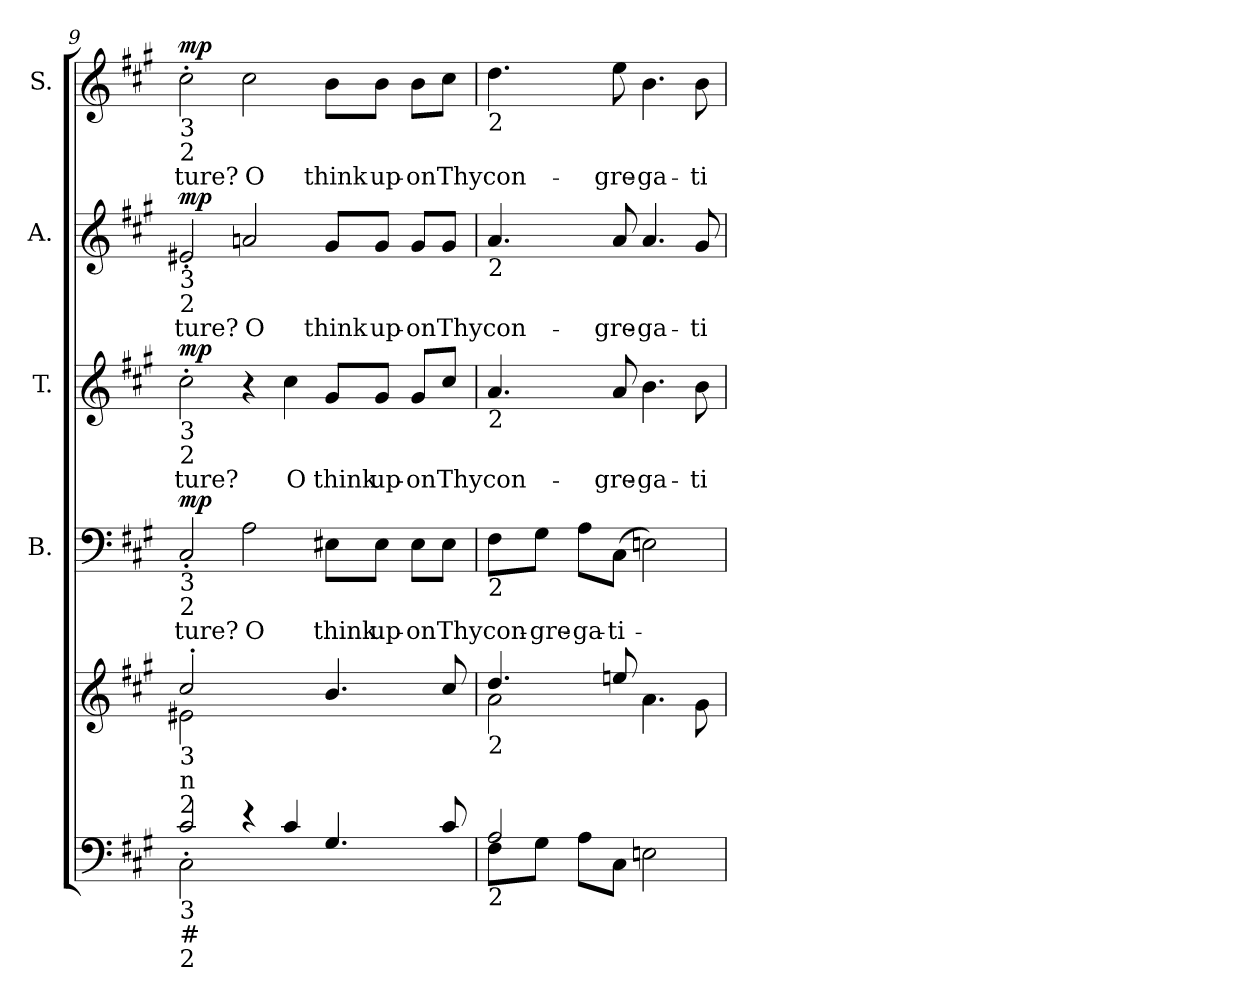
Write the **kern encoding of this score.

**kern	**kern	**kern	**text	**dynam	**kern	**text	**dynam	**kern	**text	**dynam	**kern	**text	**dynam
*part5	*part5	*part4	*part4	*part4	*part3	*part3	*part3	*part2	*part2	*part2	*part1	*part1	*part1
*staff6	*staff5	*staff4	*staff4	*staff4	*staff3	*staff3	*staff3	*staff2	*staff2	*staff2	*staff1	*staff1	*staff1
*	*	*I"B.	*	*	*I"T.	*	*	*I"A.	*	*	*I"S.	*	*
*clefF4	*clefG2	*clefF4	*	*	*clefG2	*	*	*clefG2	*	*	*clefG2	*	*
*k[f#c#g#]	*k[f#c#g#]	*k[f#c#g#]	*	*	*k[f#c#g#]	*	*	*k[f#c#g#]	*	*	*k[f#c#g#]	*	*
*A:	*A:	*A:	*	*	*A:	*	*	*A:	*	*	*A:	*	*
=9	=9	=9	=9	=9	=9	=9	=9	=9	=9	=9	=9	=9	=9
*^	*^	*	*	*	*	*	*	*	*	*	*	*	*
!	!	!	!	!	!	!	!	!	!	!	!	!	!LO:TX:b:t=3	!	!
!	!	!	!	!	!	!	!	!	!	!	!	!	!LO:TX:b:t=2	!	!
!	!	!	!	!	!	!	!	!	!	!LO:TX:b:t=3	!	!	!	!	!
!	!	!	!	!	!	!	!	!	!	!LO:TX:b:t=2	!	!	!	!	!
!	!	!	!	!	!	!	!LO:TX:b:t=3	!	!	!	!	!	!	!	!
!	!	!	!	!	!	!	!LO:TX:b:t=2	!	!	!	!	!	!	!	!
!	!	!	!	!LO:TX:b:t=3	!	!	!	!	!	!	!	!	!	!	!
!	!	!	!	!LO:TX:b:t=2	!	!	!	!	!	!	!	!	!	!	!
!	!	!LO:TX:b:t=3	!	!	!	!	!	!	!	!	!	!	!	!	!
!	!	!LO:TX:b:t=n	!	!	!	!	!	!	!	!	!	!	!	!	!
!	!	!LO:TX:b:t=2	!	!	!	!	!	!	!	!	!	!	!	!	!
!LO:TX:b:t=3	!	!	!	!	!	!	!	!	!	!	!	!	!	!	!
!LO:TX:b:t=#	!	!	!	!	!	!	!	!	!	!	!	!	!	!	!
!LO:TX:b:t=2	!	!	!	!	!	!	!	!	!	!	!	!	!	!	!
!	!	!	!	!	!LO:LY:b	!LO:DY:a	!	!LO:LY:b	!LO:DY:a	!	!LO:LY:b	!LO:DY:a	!	!LO:LY:b	!LO:DY:a
2C#'<\	2c#/	2cc#'>/	2e#X\	2C#'</	-ture?	mp	2cc#'>\	-ture?	mp	2e#X'</	-ture?	mp	2cc#'>\	-ture?	mp
!	!	!	!	!	!LO:LY:b	!	!	!	!	!	!LO:LY:b	!	!	!LO:LY:b	!
4rd	1ryy	2ryy	1ryy	2A\	O	.	4r	.	.	2an/	O	.	2cc#\	O	.
!	!	!	!	!	!	!	!	!LO:LY:b	!	!	!	!	!	!	!
4c#/	.	.	.	.	.	.	4cc#\	O	.	.	.	.	.	.	.
!	!	!	!	!	!LO:LY:b	!	!	!LO:LY:b	!	!	!LO:LY:b	!	!	!LO:LY:b	!
4.G#/	.	4.b/	.	8E#X\L	think	.	8g#/L	think	.	8g#/L	think	.	8b\L	think	.
!	!	!	!	!	!LO:LY:b	!	!	!LO:LY:b	!	!	!LO:LY:b	!	!	!LO:LY:b	!
.	.	.	.	8E#\J	up-	.	8g#/J	up-	.	8g#/J	up-	.	8b\J	up-	.
!	!	!	!	!	!LO:LY:b	!	!	!LO:LY:b	!	!	!LO:LY:b	!	!	!LO:LY:b	!
.	.	.	.	8E#\L	-on	.	8g#/L	-on	.	8g#/L	-on	.	8b\L	-on	.
!	!	!	!	!	!LO:LY:b	!	!	!LO:LY:b	!	!	!LO:LY:b	!	!	!LO:LY:b	!
8c#/	.	8cc#/	.	8E#\J	Thy	.	8cc#/J	Thy	.	8g#/J	Thy	.	8cc#\J	Thy	.
!!LO:LB:g=z
=10	=10	=10	=10	=10	=10	=10	=10	=10	=10	=10	=10	=10	=10	=10	=10
!	!	!	!	!	!	!	!	!	!	!	!	!	!LO:TX:b:t=2	!	!
!	!	!	!	!	!	!	!	!	!	!LO:TX:b:t=2	!	!	!	!	!
!	!	!	!	!	!	!	!LO:TX:b:t=2	!	!	!	!	!	!	!	!
!	!	!	!	!LO:TX:b:t=2	!	!	!	!	!	!	!	!	!	!	!
!	!	!LO:TX:b:t=2	!	!	!	!	!	!	!	!	!	!	!	!	!
!LO:TX:b:t=2	!	!	!	!	!	!	!	!	!	!	!	!	!	!	!
!	!	!	!	!	!LO:LY:b	!	!	!LO:LY:b	!	!	!LO:LY:b	!	!	!LO:LY:b	!
2A/	8F#\L	2a\	4.dd/	8F#\L	con-	.	4.a/	con-	.	4.a/	con-	.	4.dd\	con-	.
!	!	!	!	!	!LO:LY:b	!	!	!	!	!	!	!	!	!	!
.	8G#\J	.	.	8G#\J	-gre-	.	.	.	.	.	.	.	.	.	.
!	!	!	!	!	!LO:LY:b	!	!	!	!	!	!	!	!	!	!
.	8A\L	.	.	8A\L	-ga-	.	.	.	.	.	.	.	.	.	.
!	!	!	!	!	!LO:LY:b	!	!	!LO:LY:b	!	!	!LO:LY:b	!	!	!LO:LY:b	!
.	8C#\J	.	8een/	(>8C#\J	-ti-	.	8a/	-gre-	.	8a/	-gre-	.	8ee\	-gre-	.
!	!	!	!	!	!	!	!	!LO:LY:b	!	!	!LO:LY:b	!	!	!LO:LY:b	!
2ryy	2En\	2ryy	4.a\	2En\)	.	.	4.b\	-ga-	.	4.a/	-ga-	.	4.b\	-ga-	.
!	!	!	!	!	!	!	!	!LO:LY:b	!	!	!LO:LY:b	!	!	!LO:LY:b	!
.	.	.	8g#\	.	.	.	8b\	-ti-	.	8g#/	-ti-	.	8b\	-ti-	.
*v	*v	*	*	*	*	*	*	*	*	*	*	*	*	*	*
*	*v	*v	*	*	*	*	*	*	*	*	*	*	*	*
=	=	=	=	=	=	=	=	=	=	=	=	=	=
*-	*-	*-	*-	*-	*-	*-	*-	*-	*-	*-	*-	*-	*-
